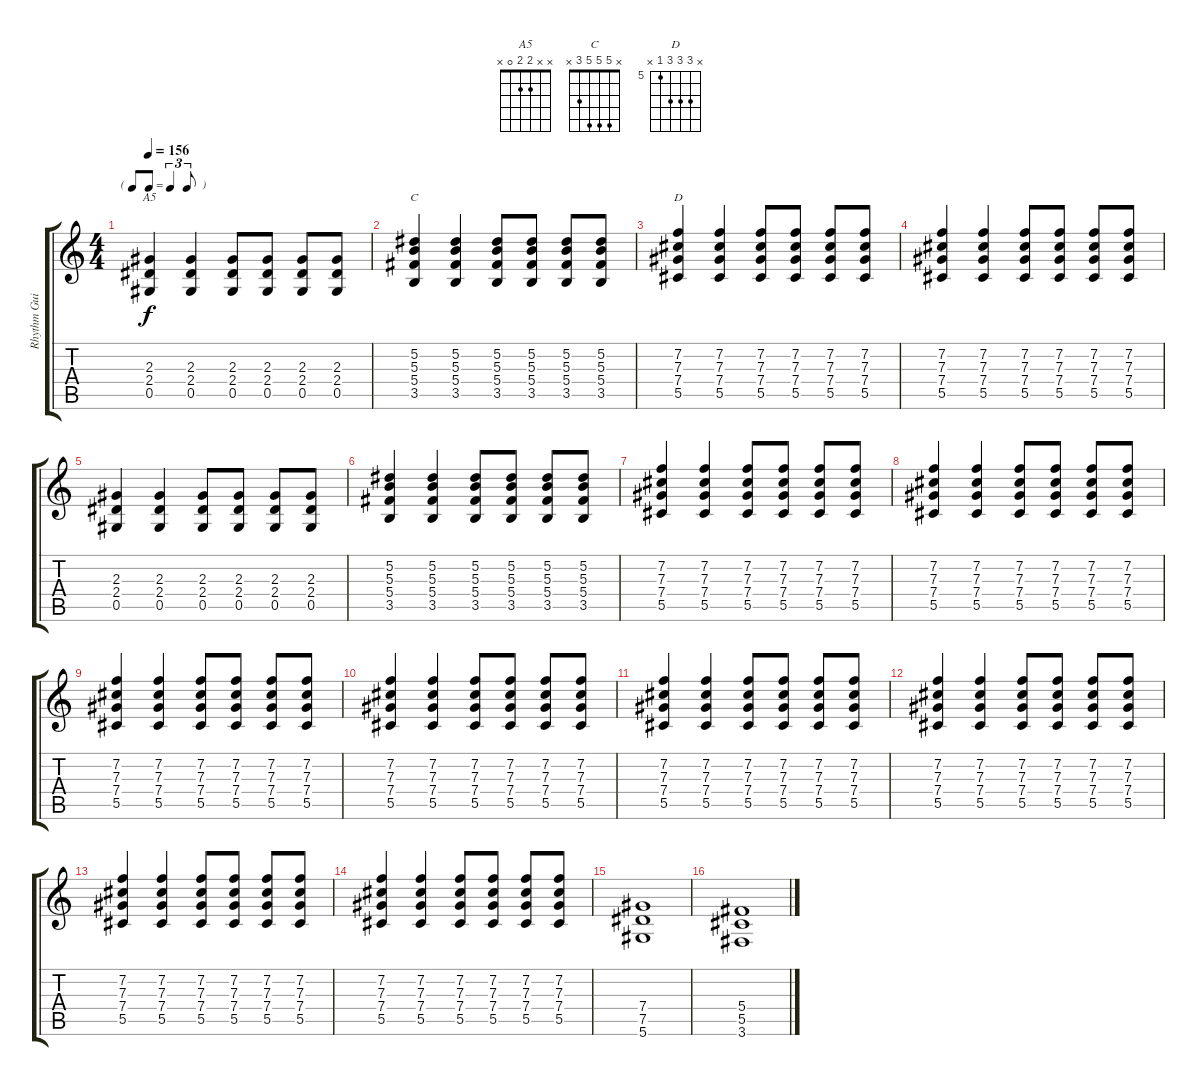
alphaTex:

\track ("Rhythm Guitar 2" "Rhythm Gui") {instrument overdrivenguitar}
\staff {score tabs}
\tuning (Eb4 Bb3 Gb3 Db3 Ab2 Eb2) {hide}
\chord ("A5" x x 2 2 0 x)
\chord ("C" x 5 5 5 3 x)
\chord ("D" x 7 7 7 5 x) {firstfret 5}
\ts (4 4)
\tf triplet8th
\tempo 156
\clef g2
\ks c
(2.3 2.4 0.5).4{ch "A5" dy f} (2.3 2.4 0.5).4 (2.3 2.4 0.5).8 (2.3 2.4 0.5).8 (2.3 2.4 0.5).8 (2.3 2.4 0.5).8 |
(5.2 5.3 5.4 3.5).4{ch "C"} (5.2 5.3 5.4 3.5).4 (5.2 5.3 5.4 3.5).8 (5.2 5.3 5.4 3.5).8 (5.2 5.3 5.4 3.5).8 (5.2 5.3 5.4 3.5).8 |
(7.2 7.3 7.4 5.5).4{ch "D"} (7.2 7.3 7.4 5.5).4 (7.2 7.3 7.4 5.5).8 (7.2 7.3 7.4 5.5).8 (7.2 7.3 7.4 5.5).8 (7.2 7.3 7.4 5.5).8 |
(7.2 7.3 7.4 5.5).4 (7.2 7.3 7.4 5.5).4 (7.2 7.3 7.4 5.5).8 (7.2 7.3 7.4 5.5).8 (7.2 7.3 7.4 5.5).8 (7.2 7.3 7.4 5.5).8 |
(2.3 2.4 0.5).4 (2.3 2.4 0.5).4 (2.3 2.4 0.5).8 (2.3 2.4 0.5).8 (2.3 2.4 0.5).8 (2.3 2.4 0.5).8 |
(5.2 5.3 5.4 3.5).4 (5.2 5.3 5.4 3.5).4 (5.2 5.3 5.4 3.5).8 (5.2 5.3 5.4 3.5).8 (5.2 5.3 5.4 3.5).8 (5.2 5.3 5.4 3.5).8 |
(7.2 7.3 7.4 5.5).4 (7.2 7.3 7.4 5.5).4 (7.2 7.3 7.4 5.5).8 (7.2 7.3 7.4 5.5).8 (7.2 7.3 7.4 5.5).8 (7.2 7.3 7.4 5.5).8 |
(7.2 7.3 7.4 5.5).4 (7.2 7.3 7.4 5.5).4 (7.2 7.3 7.4 5.5).8 (7.2 7.3 7.4 5.5).8 (7.2 7.3 7.4 5.5).8 (7.2 7.3 7.4 5.5).8 |
(7.2 7.3 7.4 5.5).4 (7.2 7.3 7.4 5.5).4 (7.2 7.3 7.4 5.5).8 (7.2 7.3 7.4 5.5).8 (7.2 7.3 7.4 5.5).8 (7.2 7.3 7.4 5.5).8 |
(7.2 7.3 7.4 5.5).4 (7.2 7.3 7.4 5.5).4 (7.2 7.3 7.4 5.5).8 (7.2 7.3 7.4 5.5).8 (7.2 7.3 7.4 5.5).8 (7.2 7.3 7.4 5.5).8 |
(7.2 7.3 7.4 5.5).4 (7.2 7.3 7.4 5.5).4 (7.2 7.3 7.4 5.5).8 (7.2 7.3 7.4 5.5).8 (7.2 7.3 7.4 5.5).8 (7.2 7.3 7.4 5.5).8 |
(7.2 7.3 7.4 5.5).4 (7.2 7.3 7.4 5.5).4 (7.2 7.3 7.4 5.5).8 (7.2 7.3 7.4 5.5).8 (7.2 7.3 7.4 5.5).8 (7.2 7.3 7.4 5.5).8 |
(7.2 7.3 7.4 5.5).4 (7.2 7.3 7.4 5.5).4 (7.2 7.3 7.4 5.5).8 (7.2 7.3 7.4 5.5).8 (7.2 7.3 7.4 5.5).8 (7.2 7.3 7.4 5.5).8 |
(7.2 7.3 7.4 5.5).4 (7.2 7.3 7.4 5.5).4 (7.2 7.3 7.4 5.5).8 (7.2 7.3 7.4 5.5).8 (7.2 7.3 7.4 5.5).8 (7.2 7.3 7.4 5.5).8 |
(7.4 7.5 5.6).1 |
(5.4 5.5 3.6).1
